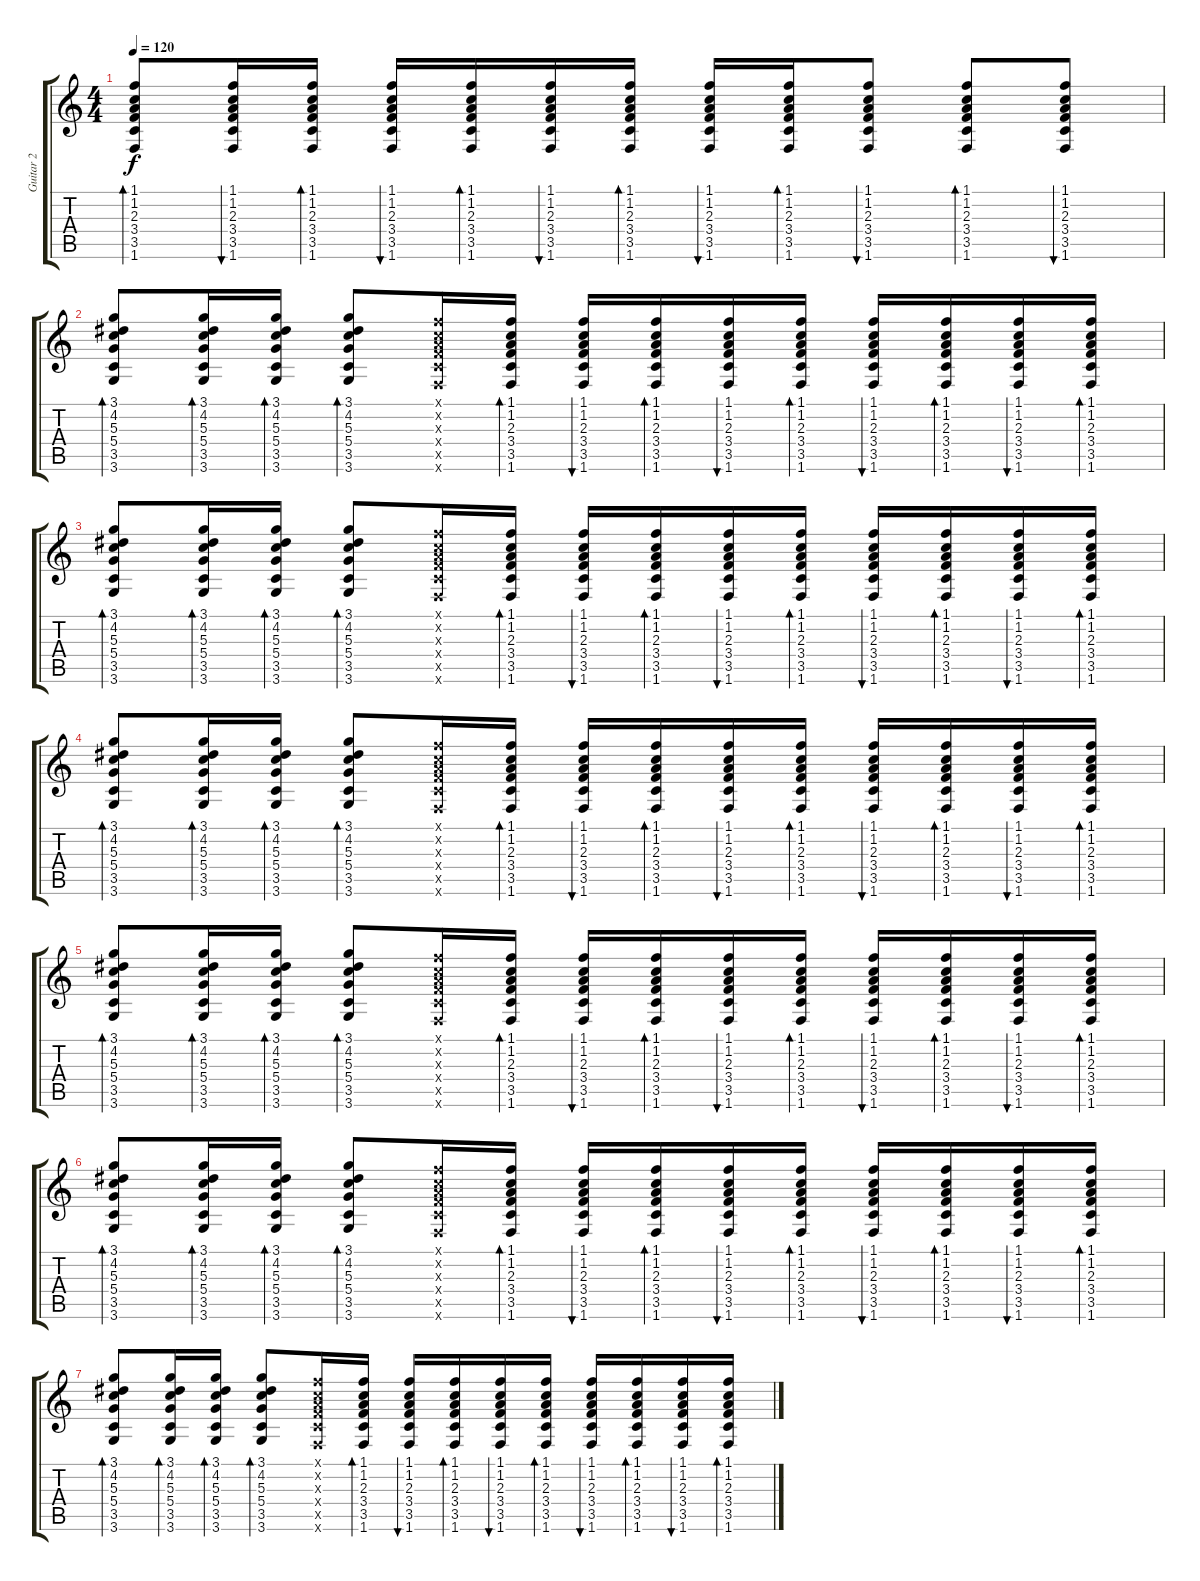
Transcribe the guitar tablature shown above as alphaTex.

\track ("Guitar 2" "Guitar 2") {instrument electricguitarclean}
\staff {score tabs}
\tuning (E4 B3 G3 D3 A2 E2) {hide}
\ts (4 4)
\tempo 120
\clef g2
\ks c
(1.1 1.2 2.3 3.4 3.5 1.6).8{bd 30 dy f} (1.1 1.2 2.3 3.4 3.5 1.6).16{bu 30} (1.1 1.2 2.3 3.4 3.5 1.6).16{bd 30} (1.1 1.2 2.3 3.4 3.5 1.6).16{bu 30} (1.1 1.2 2.3 3.4 3.5 1.6).16{bd 30} (1.1 1.2 2.3 3.4 3.5 1.6).16{bu 30} (1.1 1.2 2.3 3.4 3.5 1.6).16{bd 30} (1.1 1.2 2.3 3.4 3.5 1.6).16{bu 30} (1.1 1.2 2.3 3.4 3.5 1.6).16{bd 30} (1.1 1.2 2.3 3.4 3.5 1.6).8{bu 30} (1.1 1.2 2.3 3.4 3.5 1.6).8{bd 30} (1.1 1.2 2.3 3.4 3.5 1.6).8{bu 30} |
(3.1 4.2 5.3 5.4 3.5 3.6).8{bd 30} (3.1 4.2 5.3 5.4 3.5 3.6).16{bd 30} (3.1 4.2 5.3 5.4 3.5 3.6).16{bd 30} (3.1 4.2 5.3 5.4 3.5 3.6).8{bd 30} (1.1{x} 1.2{x} 2.3{x} 3.4{x} 3.5{x} 1.6{x}).16 (1.1 1.2 2.3 3.4 3.5 1.6).16{bd 30} (1.1 1.2 2.3 3.4 3.5 1.6).16{bu 30} (1.1 1.2 2.3 3.4 3.5 1.6).16{bd 30} (1.1 1.2 2.3 3.4 3.5 1.6).16{bu 30} (1.1 1.2 2.3 3.4 3.5 1.6).16{bd 30} (1.1 1.2 2.3 3.4 3.5 1.6).16{bu 30} (1.1 1.2 2.3 3.4 3.5 1.6).16{bd 30} (1.1 1.2 2.3 3.4 3.5 1.6).16{bu 30} (1.1 1.2 2.3 3.4 3.5 1.6).16{bd 30} |
(3.1 4.2 5.3 5.4 3.5 3.6).8{bd 30} (3.1 4.2 5.3 5.4 3.5 3.6).16{bd 30} (3.1 4.2 5.3 5.4 3.5 3.6).16{bd 30} (3.1 4.2 5.3 5.4 3.5 3.6).8{bd 30} (1.1{x} 1.2{x} 2.3{x} 3.4{x} 3.5{x} 1.6{x}).16 (1.1 1.2 2.3 3.4 3.5 1.6).16{bd 30} (1.1 1.2 2.3 3.4 3.5 1.6).16{bu 30} (1.1 1.2 2.3 3.4 3.5 1.6).16{bd 30} (1.1 1.2 2.3 3.4 3.5 1.6).16{bu 30} (1.1 1.2 2.3 3.4 3.5 1.6).16{bd 30} (1.1 1.2 2.3 3.4 3.5 1.6).16{bu 30} (1.1 1.2 2.3 3.4 3.5 1.6).16{bd 30} (1.1 1.2 2.3 3.4 3.5 1.6).16{bu 30} (1.1 1.2 2.3 3.4 3.5 1.6).16{bd 30} |
(3.1 4.2 5.3 5.4 3.5 3.6).8{bd 30} (3.1 4.2 5.3 5.4 3.5 3.6).16{bd 30} (3.1 4.2 5.3 5.4 3.5 3.6).16{bd 30} (3.1 4.2 5.3 5.4 3.5 3.6).8{bd 30} (1.1{x} 1.2{x} 2.3{x} 3.4{x} 3.5{x} 1.6{x}).16 (1.1 1.2 2.3 3.4 3.5 1.6).16{bd 30} (1.1 1.2 2.3 3.4 3.5 1.6).16{bu 30} (1.1 1.2 2.3 3.4 3.5 1.6).16{bd 30} (1.1 1.2 2.3 3.4 3.5 1.6).16{bu 30} (1.1 1.2 2.3 3.4 3.5 1.6).16{bd 30} (1.1 1.2 2.3 3.4 3.5 1.6).16{bu 30} (1.1 1.2 2.3 3.4 3.5 1.6).16{bd 30} (1.1 1.2 2.3 3.4 3.5 1.6).16{bu 30} (1.1 1.2 2.3 3.4 3.5 1.6).16{bd 30} |
(3.1 4.2 5.3 5.4 3.5 3.6).8{bd 30} (3.1 4.2 5.3 5.4 3.5 3.6).16{bd 30} (3.1 4.2 5.3 5.4 3.5 3.6).16{bd 30} (3.1 4.2 5.3 5.4 3.5 3.6).8{bd 30} (1.1{x} 1.2{x} 2.3{x} 3.4{x} 3.5{x} 1.6{x}).16 (1.1 1.2 2.3 3.4 3.5 1.6).16{bd 30} (1.1 1.2 2.3 3.4 3.5 1.6).16{bu 30} (1.1 1.2 2.3 3.4 3.5 1.6).16{bd 30} (1.1 1.2 2.3 3.4 3.5 1.6).16{bu 30} (1.1 1.2 2.3 3.4 3.5 1.6).16{bd 30} (1.1 1.2 2.3 3.4 3.5 1.6).16{bu 30} (1.1 1.2 2.3 3.4 3.5 1.6).16{bd 30} (1.1 1.2 2.3 3.4 3.5 1.6).16{bu 30} (1.1 1.2 2.3 3.4 3.5 1.6).16{bd 30} |
(3.1 4.2 5.3 5.4 3.5 3.6).8{bd 30} (3.1 4.2 5.3 5.4 3.5 3.6).16{bd 30} (3.1 4.2 5.3 5.4 3.5 3.6).16{bd 30} (3.1 4.2 5.3 5.4 3.5 3.6).8{bd 30} (1.1{x} 1.2{x} 2.3{x} 3.4{x} 3.5{x} 1.6{x}).16 (1.1 1.2 2.3 3.4 3.5 1.6).16{bd 30} (1.1 1.2 2.3 3.4 3.5 1.6).16{bu 30} (1.1 1.2 2.3 3.4 3.5 1.6).16{bd 30} (1.1 1.2 2.3 3.4 3.5 1.6).16{bu 30} (1.1 1.2 2.3 3.4 3.5 1.6).16{bd 30} (1.1 1.2 2.3 3.4 3.5 1.6).16{bu 30} (1.1 1.2 2.3 3.4 3.5 1.6).16{bd 30} (1.1 1.2 2.3 3.4 3.5 1.6).16{bu 30} (1.1 1.2 2.3 3.4 3.5 1.6).16{bd 30} |
(3.1 4.2 5.3 5.4 3.5 3.6).8{bd 30} (3.1 4.2 5.3 5.4 3.5 3.6).16{bd 30} (3.1 4.2 5.3 5.4 3.5 3.6).16{bd 30} (3.1 4.2 5.3 5.4 3.5 3.6).8{bd 30} (1.1{x} 1.2{x} 2.3{x} 3.4{x} 3.5{x} 1.6{x}).16 (1.1 1.2 2.3 3.4 3.5 1.6).16{bd 30} (1.1 1.2 2.3 3.4 3.5 1.6).16{bu 30} (1.1 1.2 2.3 3.4 3.5 1.6).16{bd 30} (1.1 1.2 2.3 3.4 3.5 1.6).16{bu 30} (1.1 1.2 2.3 3.4 3.5 1.6).16{bd 30} (1.1 1.2 2.3 3.4 3.5 1.6).16{bu 30} (1.1 1.2 2.3 3.4 3.5 1.6).16{bd 30} (1.1 1.2 2.3 3.4 3.5 1.6).16{bu 30} (1.1 1.2 2.3 3.4 3.5 1.6).16{bd 30}
